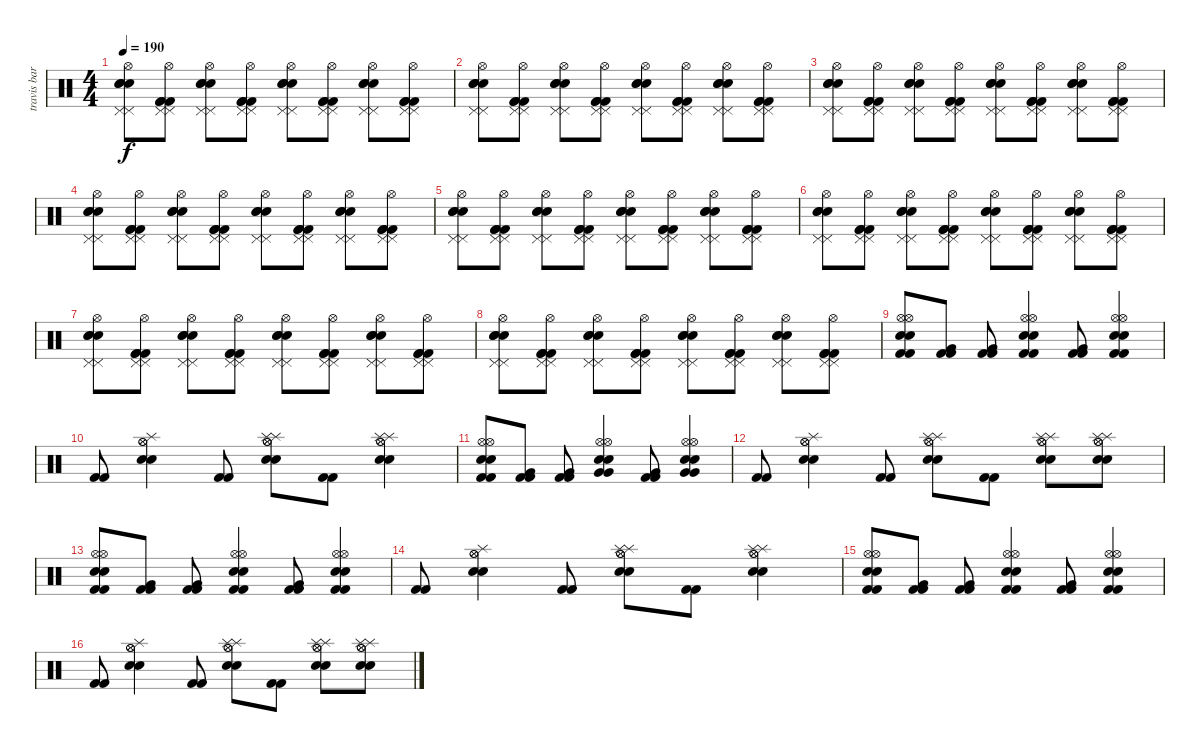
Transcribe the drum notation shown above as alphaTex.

\track ("travis barker" "travis bar") {instrument percussion}
\staff {score}
\articulation defaults
\ts (4 4)
\tempo 190
\clef neutral
\ks c
("Snare (hit) 2" "Snare (hit) 2" "Snare (hit) 2" "Pedal Hi-Hat (hit)" "Hi-Hat (open)" "Pedal Hi-Hat (hit)").8{dy f volume 8} ("Kick (hit) 2" "Kick (hit) 2" "Kick (hit) 2" "Pedal Hi-Hat (hit)" "Hi-Hat (open)" "Pedal Hi-Hat (hit)").8 ("Snare (hit) 2" "Snare (hit) 2" "Snare (hit) 2" "Pedal Hi-Hat (hit)" "Hi-Hat (open)" "Pedal Hi-Hat (hit)").8 ("Kick (hit) 2" "Kick (hit) 2" "Kick (hit) 2" "Pedal Hi-Hat (hit)" "Hi-Hat (open)" "Pedal Hi-Hat (hit)").8 ("Snare (hit) 2" "Snare (hit) 2" "Snare (hit) 2" "Pedal Hi-Hat (hit)" "Hi-Hat (open)" "Pedal Hi-Hat (hit)").8 ("Kick (hit) 2" "Kick (hit) 2" "Kick (hit) 2" "Pedal Hi-Hat (hit)" "Hi-Hat (open)" "Pedal Hi-Hat (hit)").8 ("Snare (hit) 2" "Snare (hit) 2" "Snare (hit) 2" "Pedal Hi-Hat (hit)" "Hi-Hat (open)" "Pedal Hi-Hat (hit)").8 ("Kick (hit) 2" "Kick (hit) 2" "Kick (hit) 2" "Pedal Hi-Hat (hit)" "Hi-Hat (open)" "Pedal Hi-Hat (hit)").8 |
("Snare (hit) 2" "Snare (hit) 2" "Snare (hit) 2" "Pedal Hi-Hat (hit)" "Hi-Hat (open)" "Pedal Hi-Hat (hit)").8 ("Kick (hit) 2" "Kick (hit) 2" "Kick (hit) 2" "Pedal Hi-Hat (hit)" "Hi-Hat (open)" "Pedal Hi-Hat (hit)").8 ("Snare (hit) 2" "Snare (hit) 2" "Snare (hit) 2" "Pedal Hi-Hat (hit)" "Hi-Hat (open)" "Pedal Hi-Hat (hit)").8 ("Kick (hit) 2" "Kick (hit) 2" "Kick (hit) 2" "Pedal Hi-Hat (hit)" "Hi-Hat (open)" "Pedal Hi-Hat (hit)").8 ("Snare (hit) 2" "Snare (hit) 2" "Snare (hit) 2" "Pedal Hi-Hat (hit)" "Hi-Hat (open)" "Pedal Hi-Hat (hit)").8 ("Kick (hit) 2" "Kick (hit) 2" "Kick (hit) 2" "Pedal Hi-Hat (hit)" "Hi-Hat (open)" "Pedal Hi-Hat (hit)").8 ("Snare (hit) 2" "Snare (hit) 2" "Snare (hit) 2" "Pedal Hi-Hat (hit)" "Hi-Hat (open)" "Pedal Hi-Hat (hit)").8 ("Kick (hit) 2" "Kick (hit) 2" "Kick (hit) 2" "Pedal Hi-Hat (hit)" "Hi-Hat (open)" "Pedal Hi-Hat (hit)").8 |
("Snare (hit) 2" "Snare (hit) 2" "Snare (hit) 2" "Pedal Hi-Hat (hit)" "Hi-Hat (open)" "Pedal Hi-Hat (hit)").8 ("Kick (hit) 2" "Kick (hit) 2" "Kick (hit) 2" "Pedal Hi-Hat (hit)" "Hi-Hat (open)" "Pedal Hi-Hat (hit)").8 ("Snare (hit) 2" "Snare (hit) 2" "Snare (hit) 2" "Pedal Hi-Hat (hit)" "Hi-Hat (open)" "Pedal Hi-Hat (hit)").8 ("Kick (hit) 2" "Kick (hit) 2" "Kick (hit) 2" "Pedal Hi-Hat (hit)" "Hi-Hat (open)" "Pedal Hi-Hat (hit)").8 ("Snare (hit) 2" "Snare (hit) 2" "Snare (hit) 2" "Pedal Hi-Hat (hit)" "Hi-Hat (open)" "Pedal Hi-Hat (hit)").8 ("Kick (hit) 2" "Kick (hit) 2" "Kick (hit) 2" "Pedal Hi-Hat (hit)" "Hi-Hat (open)" "Pedal Hi-Hat (hit)").8 ("Snare (hit) 2" "Snare (hit) 2" "Snare (hit) 2" "Pedal Hi-Hat (hit)" "Hi-Hat (open)" "Pedal Hi-Hat (hit)").8 ("Kick (hit) 2" "Kick (hit) 2" "Kick (hit) 2" "Pedal Hi-Hat (hit)" "Hi-Hat (open)" "Pedal Hi-Hat (hit)").8 |
("Snare (hit) 2" "Snare (hit) 2" "Snare (hit) 2" "Pedal Hi-Hat (hit)" "Hi-Hat (open)" "Pedal Hi-Hat (hit)").8 ("Kick (hit) 2" "Kick (hit) 2" "Kick (hit) 2" "Pedal Hi-Hat (hit)" "Hi-Hat (open)" "Pedal Hi-Hat (hit)").8 ("Snare (hit) 2" "Snare (hit) 2" "Snare (hit) 2" "Pedal Hi-Hat (hit)" "Hi-Hat (open)" "Pedal Hi-Hat (hit)").8 ("Kick (hit) 2" "Kick (hit) 2" "Kick (hit) 2" "Pedal Hi-Hat (hit)" "Hi-Hat (open)" "Pedal Hi-Hat (hit)").8 ("Snare (hit) 2" "Snare (hit) 2" "Snare (hit) 2" "Pedal Hi-Hat (hit)" "Hi-Hat (open)" "Pedal Hi-Hat (hit)").8 ("Kick (hit) 2" "Kick (hit) 2" "Kick (hit) 2" "Pedal Hi-Hat (hit)" "Hi-Hat (open)" "Pedal Hi-Hat (hit)").8 ("Snare (hit) 2" "Snare (hit) 2" "Snare (hit) 2" "Pedal Hi-Hat (hit)" "Hi-Hat (open)" "Pedal Hi-Hat (hit)").8 ("Kick (hit) 2" "Kick (hit) 2" "Kick (hit) 2" "Pedal Hi-Hat (hit)" "Hi-Hat (open)" "Pedal Hi-Hat (hit)").8 |
("Snare (hit) 2" "Snare (hit) 2" "Snare (hit) 2" "Pedal Hi-Hat (hit)" "Hi-Hat (open)" "Pedal Hi-Hat (hit)").8 ("Kick (hit) 2" "Kick (hit) 2" "Kick (hit) 2" "Pedal Hi-Hat (hit)" "Hi-Hat (open)" "Pedal Hi-Hat (hit)").8 ("Snare (hit) 2" "Snare (hit) 2" "Snare (hit) 2" "Pedal Hi-Hat (hit)" "Hi-Hat (open)" "Pedal Hi-Hat (hit)").8 ("Kick (hit) 2" "Kick (hit) 2" "Kick (hit) 2" "Pedal Hi-Hat (hit)" "Hi-Hat (open)" "Pedal Hi-Hat (hit)").8 ("Snare (hit) 2" "Snare (hit) 2" "Snare (hit) 2" "Pedal Hi-Hat (hit)" "Hi-Hat (open)" "Pedal Hi-Hat (hit)").8 ("Kick (hit) 2" "Kick (hit) 2" "Kick (hit) 2" "Pedal Hi-Hat (hit)" "Hi-Hat (open)" "Pedal Hi-Hat (hit)").8 ("Snare (hit) 2" "Snare (hit) 2" "Snare (hit) 2" "Pedal Hi-Hat (hit)" "Hi-Hat (open)" "Pedal Hi-Hat (hit)").8 ("Kick (hit) 2" "Kick (hit) 2" "Kick (hit) 2" "Pedal Hi-Hat (hit)" "Hi-Hat (open)" "Pedal Hi-Hat (hit)").8 |
("Snare (hit) 2" "Snare (hit) 2" "Snare (hit) 2" "Pedal Hi-Hat (hit)" "Hi-Hat (open)" "Pedal Hi-Hat (hit)").8 ("Kick (hit) 2" "Kick (hit) 2" "Kick (hit) 2" "Pedal Hi-Hat (hit)" "Hi-Hat (open)" "Pedal Hi-Hat (hit)").8 ("Snare (hit) 2" "Snare (hit) 2" "Snare (hit) 2" "Pedal Hi-Hat (hit)" "Hi-Hat (open)" "Pedal Hi-Hat (hit)").8 ("Kick (hit) 2" "Kick (hit) 2" "Kick (hit) 2" "Pedal Hi-Hat (hit)" "Hi-Hat (open)" "Pedal Hi-Hat (hit)").8 ("Snare (hit) 2" "Snare (hit) 2" "Snare (hit) 2" "Pedal Hi-Hat (hit)" "Hi-Hat (open)" "Pedal Hi-Hat (hit)").8 ("Kick (hit) 2" "Kick (hit) 2" "Kick (hit) 2" "Pedal Hi-Hat (hit)" "Hi-Hat (open)" "Pedal Hi-Hat (hit)").8 ("Snare (hit) 2" "Snare (hit) 2" "Snare (hit) 2" "Pedal Hi-Hat (hit)" "Hi-Hat (open)" "Pedal Hi-Hat (hit)").8 ("Kick (hit) 2" "Kick (hit) 2" "Kick (hit) 2" "Pedal Hi-Hat (hit)" "Hi-Hat (open)" "Pedal Hi-Hat (hit)").8 |
("Snare (hit) 2" "Snare (hit) 2" "Snare (hit) 2" "Pedal Hi-Hat (hit)" "Hi-Hat (open)" "Pedal Hi-Hat (hit)").8 ("Kick (hit) 2" "Kick (hit) 2" "Kick (hit) 2" "Pedal Hi-Hat (hit)" "Hi-Hat (open)" "Pedal Hi-Hat (hit)").8 ("Snare (hit) 2" "Snare (hit) 2" "Snare (hit) 2" "Pedal Hi-Hat (hit)" "Hi-Hat (open)" "Pedal Hi-Hat (hit)").8 ("Kick (hit) 2" "Kick (hit) 2" "Kick (hit) 2" "Pedal Hi-Hat (hit)" "Hi-Hat (open)" "Pedal Hi-Hat (hit)").8 ("Snare (hit) 2" "Snare (hit) 2" "Snare (hit) 2" "Pedal Hi-Hat (hit)" "Hi-Hat (open)" "Pedal Hi-Hat (hit)").8 ("Kick (hit) 2" "Kick (hit) 2" "Kick (hit) 2" "Pedal Hi-Hat (hit)" "Hi-Hat (open)" "Pedal Hi-Hat (hit)").8 ("Snare (hit) 2" "Snare (hit) 2" "Snare (hit) 2" "Pedal Hi-Hat (hit)" "Hi-Hat (open)" "Pedal Hi-Hat (hit)").8 ("Kick (hit) 2" "Kick (hit) 2" "Kick (hit) 2" "Pedal Hi-Hat (hit)" "Hi-Hat (open)" "Pedal Hi-Hat (hit)").8 |
("Snare (hit) 2" "Snare (hit) 2" "Snare (hit) 2" "Pedal Hi-Hat (hit)" "Hi-Hat (open)" "Pedal Hi-Hat (hit)").8 ("Kick (hit) 2" "Kick (hit) 2" "Kick (hit) 2" "Pedal Hi-Hat (hit)" "Hi-Hat (open)" "Pedal Hi-Hat (hit)").8 ("Snare (hit) 2" "Snare (hit) 2" "Snare (hit) 2" "Pedal Hi-Hat (hit)" "Hi-Hat (open)" "Pedal Hi-Hat (hit)").8 ("Kick (hit) 2" "Kick (hit) 2" "Kick (hit) 2" "Pedal Hi-Hat (hit)" "Hi-Hat (open)" "Pedal Hi-Hat (hit)").8 ("Snare (hit) 2" "Snare (hit) 2" "Snare (hit) 2" "Pedal Hi-Hat (hit)" "Hi-Hat (open)" "Pedal Hi-Hat (hit)").8 ("Kick (hit) 2" "Kick (hit) 2" "Kick (hit) 2" "Pedal Hi-Hat (hit)" "Hi-Hat (open)" "Pedal Hi-Hat (hit)").8 ("Snare (hit) 2" "Snare (hit) 2" "Snare (hit) 2" "Pedal Hi-Hat (hit)" "Hi-Hat (open)" "Pedal Hi-Hat (hit)").8 ("Kick (hit) 2" "Kick (hit) 2" "Kick (hit) 2" "Pedal Hi-Hat (hit)" "Hi-Hat (open)" "Pedal Hi-Hat (hit)").8 |
("Kick (hit) 2" "Kick (hit) 2" "Snare (hit) 2" "Snare (hit) 2" "Hi-Hat (open)" "Hi-Hat (open)").8 ("Kick (hit) 2" "Kick (hit) 2" "Very Low Tom (hit)").8 ("Kick (hit) 2" "Kick (hit) 2" "Very Low Tom (hit)").8 ("Kick (hit) 2" "Kick (hit) 2" "Snare (hit) 2" "Snare (hit) 2" "Hi-Hat (open)" "Hi-Hat (open)").4 ("Kick (hit) 2" "Kick (hit) 2" "Very Low Tom (hit)").8 ("Kick (hit) 2" "Kick (hit) 2" "Snare (hit) 2" "Snare (hit) 2" "Hi-Hat (open)" "Hi-Hat (open)").4 |
("Kick (hit) 2" "Kick (hit) 2").8 ("Snare (hit) 2" "Snare (hit) 2" "Hi-Hat (open)" "Hi-Hat (open)" "Splash (hit)").4 ("Kick (hit) 2" "Kick (hit) 2").8 ("Snare (hit) 2" "Snare (hit) 2" "Hi-Hat (open)" "Hi-Hat (open)" "Splash (hit)" "Splash (hit)").8 ("Kick (hit) 2" "Kick (hit) 2").8 ("Snare (hit) 2" "Snare (hit) 2" "Hi-Hat (open)" "Hi-Hat (open)" "Splash (hit)" "Splash (hit)").4 |
("Kick (hit) 2" "Kick (hit) 2" "Snare (hit) 2" "Snare (hit) 2" "Hi-Hat (open)" "Hi-Hat (open)").8 ("Kick (hit) 2" "Kick (hit) 2" "Very Low Tom (hit)").8 ("Kick (hit) 2" "Kick (hit) 2" "Very Low Tom (hit)").8 ("Very Low Tom (hit)" "Very Low Tom (hit)" "Snare (hit) 2" "Snare (hit) 2" "Hi-Hat (open)" "Hi-Hat (open)").4 ("Kick (hit) 2" "Kick (hit) 2" "Very Low Tom (hit)").8 ("Very Low Tom (hit)" "Very Low Tom (hit)" "Snare (hit) 2" "Snare (hit) 2" "Hi-Hat (open)" "Hi-Hat (open)").4 |
("Kick (hit) 2" "Kick (hit) 2").8 ("Snare (hit) 2" "Snare (hit) 2" "Hi-Hat (open)" "Hi-Hat (open)" "Splash (hit)").4 ("Kick (hit) 2" "Kick (hit) 2").8 ("Snare (hit) 2" "Snare (hit) 2" "Hi-Hat (open)" "Hi-Hat (open)" "Splash (hit)" "Splash (hit)").8 ("Kick (hit) 2" "Kick (hit) 2").8 ("Snare (hit) 2" "Snare (hit) 2" "Hi-Hat (open)" "Hi-Hat (open)" "Splash (hit)" "Splash (hit)").8 ("Snare (hit) 2" "Snare (hit) 2" "Hi-Hat (open)" "Hi-Hat (open)" "Splash (hit)" "Splash (hit)").8 |
("Kick (hit) 2" "Kick (hit) 2" "Snare (hit) 2" "Snare (hit) 2" "Hi-Hat (open)" "Hi-Hat (open)").8 ("Kick (hit) 2" "Kick (hit) 2" "Very Low Tom (hit)").8 ("Kick (hit) 2" "Kick (hit) 2" "Very Low Tom (hit)").8 ("Kick (hit) 2" "Kick (hit) 2" "Snare (hit) 2" "Snare (hit) 2" "Hi-Hat (open)" "Hi-Hat (open)").4 ("Kick (hit) 2" "Kick (hit) 2" "Very Low Tom (hit)").8 ("Kick (hit) 2" "Kick (hit) 2" "Snare (hit) 2" "Snare (hit) 2" "Hi-Hat (open)" "Hi-Hat (open)").4 |
("Kick (hit) 2" "Kick (hit) 2").8 ("Snare (hit) 2" "Snare (hit) 2" "Hi-Hat (open)" "Hi-Hat (open)" "Splash (hit)").4 ("Kick (hit) 2" "Kick (hit) 2").8 ("Snare (hit) 2" "Snare (hit) 2" "Hi-Hat (open)" "Hi-Hat (open)" "Splash (hit)" "Splash (hit)").8 ("Kick (hit) 2" "Kick (hit) 2").8 ("Snare (hit) 2" "Snare (hit) 2" "Hi-Hat (open)" "Hi-Hat (open)" "Splash (hit)" "Splash (hit)").4 |
("Kick (hit) 2" "Kick (hit) 2" "Snare (hit) 2" "Snare (hit) 2" "Hi-Hat (open)" "Hi-Hat (open)").8 ("Kick (hit) 2" "Kick (hit) 2" "Very Low Tom (hit)").8 ("Kick (hit) 2" "Kick (hit) 2" "Very Low Tom (hit)").8 ("Kick (hit) 2" "Kick (hit) 2" "Snare (hit) 2" "Snare (hit) 2" "Hi-Hat (open)" "Hi-Hat (open)").4 ("Kick (hit) 2" "Kick (hit) 2" "Very Low Tom (hit)").8 ("Kick (hit) 2" "Kick (hit) 2" "Snare (hit) 2" "Snare (hit) 2" "Hi-Hat (open)" "Hi-Hat (open)").4 |
("Kick (hit) 2" "Kick (hit) 2").8 ("Snare (hit) 2" "Snare (hit) 2" "Hi-Hat (open)" "Hi-Hat (open)" "Splash (hit)").4 ("Kick (hit) 2" "Kick (hit) 2").8 ("Snare (hit) 2" "Snare (hit) 2" "Hi-Hat (open)" "Hi-Hat (open)" "Splash (hit)" "Splash (hit)").8 ("Kick (hit) 2" "Kick (hit) 2").8 ("Snare (hit) 2" "Snare (hit) 2" "Hi-Hat (open)" "Hi-Hat (open)" "Splash (hit)" "Splash (hit)").8 ("Snare (hit) 2" "Snare (hit) 2" "Hi-Hat (open)" "Hi-Hat (open)" "Splash (hit)" "Splash (hit)").8
